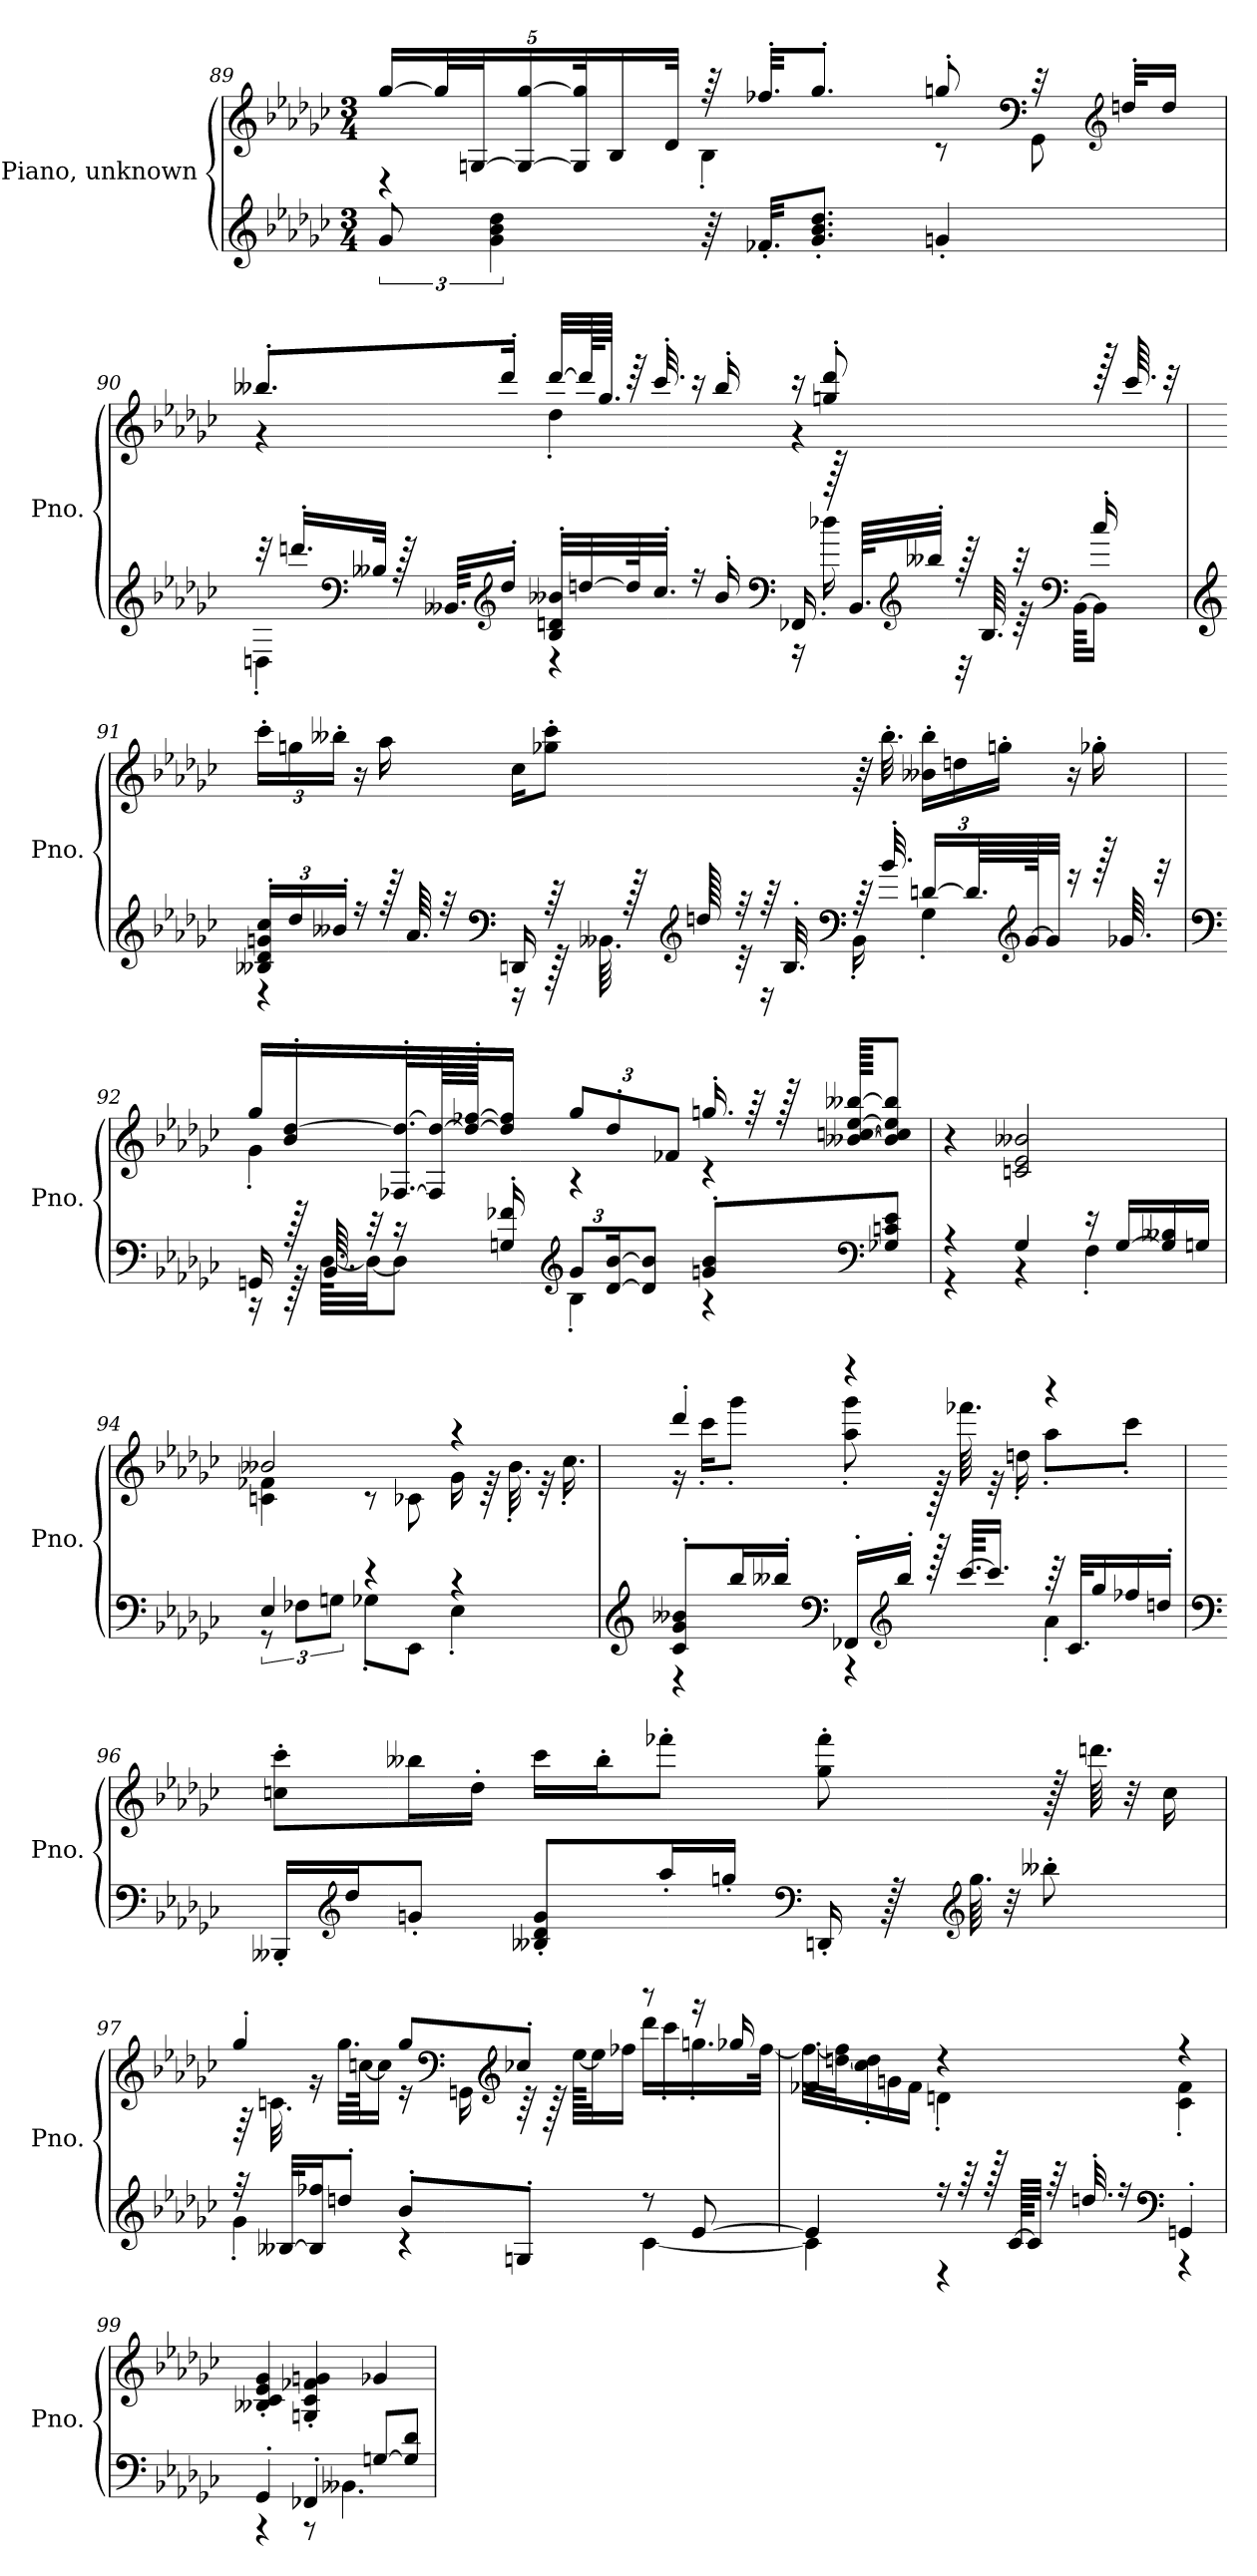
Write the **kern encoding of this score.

**kern	**kern
*part1	*part1
*staff2	*staff1
*I"Piano, unknown	*
*I'Pno.	*
!!LO:LB:g=z
*clefG2	*clefG2
*k[b-e-a-d-g-c-]	*k[b-e-a-d-g-c-]
*M3/4	*M3/4
*	*Xbrackettup
=89	=89
*	*^
12g-/	[20gg-/LL	4r
.	40gg-/L]	.
.	[40Gn/J	.
6g-\ 6b-\ 6dd-\	.	.
.	20G/_ [20gg-/	.
.	40G/] 40gg-/]K	.
.	20B-/	.
.	40d-/JJk	.
64r	64r	4B-'\
32.f-X'/KKL	32.ff-X'/KKL	.
8.g-/' 8.b-/' 8.dd-/'J	8.gg-'/J	.
4gn'/	8ggn'/	8r
*	*clefF4	*
.	32r	8GG-\
*	*clefG2	*
.	32ddn'/KLL	.
.	16dd/JJ	.
!!LO:LB:g=z	!!
=90	=90	=90
*^	*	*
32r	4Dn'\	8.bb--X'/L	4r
16.dddn'/LL	.	.	.
*clefF4	*	*	*
32B--X/JJk	.	.	.
128r	.	.	.
64.BB--X/KKLL	.	.	.
*clefG2	*	*	*
16dd-'/JJ	.	16ddd-'/Jk	.
32B--/' 32dn/' 32b--X/'LLL	4r	[32ddd-/LLL	4dd-'\
[32ddn/	.	128ddd-/KL]	.
.	.	64.gg-/JJJJ	.
64dd/K]	.	64r	.
32.cc-'/JJJ	.	32.ccc-'/	.
16r	.	16r	.
16b--'/	.	16bb--'/	.
*clefF4	*	*	*
16FF-X/	16r	16r	4r
128r	16dd-X'\	8ggn/' 8ddd-/'	.
64.BB--/KLLL	.	.	.
*clefG2	*	*	*
32bb--X'/JJJ	.	.	.
128r	32r	.	.
64.B--/	.	.	.
32r	64r	.	.
*clefF4	*	*	*
.	[64BB--\KKLL	.	.
16cc-'/	16BB--\JJ]	128r	.
.	.	64.ccc-/	.
.	.	32r	.
*	*	*v	*v
!!LO:LB:g=z
=91	=91	=91
*clefG2	*	*
*Xbrackettup	*	*
24B--X/' 24d-/' 24gn/' 24cc-/'LL	4r	24ccc-'\LL
24dd-/	.	24ggn\
24b--X'/JJ	.	24bb--X'\JJ
16r	.	16r
128r	.	16aa-\
64.a-/	.	.
32r	.	.
*clefF4	*	*
16DDn/	16r	16cc-\KL
64r	128r	8gg-X\' 8ccc-\'J
.	64.BB--X\	.
128r	.	.
*clefG2	*	*
128ddn/	.	.
32r	32r	.
64r	16r	.
32.B--'/	.	.
*clefF4	*	*
64r	16BB--'\	64r
32.b--'/	.	32.bb--'\
[16dn/LL	4G-'\	24b--X\' 24bb--\'LL
.	.	24ddn\
64.d/LL]	.	.
.	.	24ggn'\JJ
*clefG2	*	*
[128g/JK	.	.
32g/JJJ]	.	.
16r	.	16r
128r	.	16gg-X'\
64.g-X/	.	.
32r	.	.
!!LO:PB:g=z
=92	=92	=92
*clefF4	*	*
*	*	*^
16GGn/	16r	16gg-/LL	4g-'\
128r	128r	16b-/' [16dd-/'	.
64.BB-/	[64.D-\KLLL	.	.
32r	32D-\JJ_	.	.
16r	8D-\J]	[32.F-X/' 32.dd-/_'L	.
.	.	128F-/] 128dd-/_LL	.
.	.	128dd-/_' [128ff-X/'JJJ	.
16Gn/' 16f-X/'	.	16dd-/] 16ff-/]JJ	.
*clefG2	*	*	*
12g-/L	4B-'\	12gg-/L	4r
[24d-/ [24b-/K	.	12dd-'/	.
8d-/] 8b-/]J	.	.	.
.	.	12f-X/J	.
8gn/' 8b-/'L	4r	16.ggn'/	4r
.	.	64r	.
.	.	128r	.
.	.	[128b--X/ [128ccn/ [128ee-/ [128bb--X/KKKKL	.
*clefF4	*	*	*
8G-X/ 8cn/ 8e-/J	.	8b--/] 8cc/] 8ee-/] 8bb--/]J	.
*	*	*v	*v
=93	=93	=93
4r	4r	4r
4G-/	4r	2cn/ 2e-/ 2b--X/
16r	4F'\	.
[16G-/LL	.	.
16G-/] 16B--X/	.	.
16Gn/JJ	.	.
!!LO:LB:g=z
=94	=94	=94
*	*brackettup	*
*	*	*^
4E-/	12r	2b--X/	4cn\ 4f-X\
.	12F-X\L	.	.
.	12Gn\J	.	.
4r	8G-X'\L	.	8r
.	8EE-\J	.	8c-X\
4r	4E-'\	4r	16g-\
.	.	.	64r
.	.	.	32.b--'\
.	.	.	32r
.	.	.	16.cc-'\
!!LO:LB:g=z	!!
=95	=95	=95	=95
*clefG2	*	*	*
8c-/' 8g-/' 8b--X/'L	4r	4ddd-'/	16r
.	.	.	16ccc-'\KL
16bb-/L	.	.	8ggg-'\J
16bb--X'/JJ	.	.	.
*clefF4	*	*	*
16FF-X'/LL	4r	4r	8aa-\' 8ggg-\'
*clefG2	*	*	*
16bb--'/JJ	.	.	.
128r	.	.	128r
[64.ccc-/KKLL	.	.	64.fff-X\
16.ccc-/JJ]	.	.	32r
.	.	.	16ddn'\
64r	4a-'\	4r	8aa-'\L
32.c-/KLL	.	.	.
16gg-/	.	.	.
16ff-X/	.	.	8ccc-'\J
16ddn'/JJ	.	.	.
*v	*v	*	*
*	*v	*v
!!LO:LB:g=z
=96	=96
*clefF4	*
16BBB--X'/LL	8ccn\' 8ccc-\'L
*clefG2	*
16dd-/J	.
8gn'/J	16bb--X\L
.	16dd-'\JJ
8B--X/' 8d-/' 8g/'L	16ccc-\LL
.	16bb--'\J
16aa-'/L	8fff-X'\J
16ggn'/JJ	.
*clefF4	*
16DDn'/	8gg-\' 8fff-\'
128r	.
*clefG2	*
64.gg\	.
32r	.
8bb--X'\	128r
.	64.dddn\
.	32r
.	16cc\
!!LO:LB:g=z
=97	=97
*^	*^
32r	4g-'\	4gg-'/	64r
.	.	.	32.cn\
[32B--X/KLL	.	.	.
16B--/] 16ff-X/J	.	.	16r
8ddn'/J	.	.	32.gg-\LLL
.	.	.	[64ccn\JK
.	.	.	16cc\JJ]
8b-'/L	4r	8gg-/L	16r
*	*	*clefF4	*
.	.	.	16GGn\
*	*	*clefG2	*
8Gn'/J	.	8cc-X'/J	64r
.	.	.	128r
.	.	.	[128ee-\KKLLL
.	.	.	32ee-\J]
.	.	.	16ff-X\JJ
8r	[4c-\	8r	16ddd-\LL
.	.	.	16ccc-'\
[8e-/	.	16r	16.ggn'\
.	.	16gg-X/	.
.	.	.	[32ff-\JJk
!!LO:LB:g=z	!!
=98	=98	=98	=98
4e-/]	4c-\]	4f-X'/	32ff-\LLL_
.	.	.	[32ddn\ 32ff-\]J
.	.	.	16cc-\' 16dd\]'
.	.	.	16gn\
.	.	.	16f-\JJ
16r	4r	4r	4dn'\
64r	.	.	.
128r	.	.	.
[128c-/KKLLL	.	.	.
32c-/JJJ]	.	.	.
64r	.	.	.
32.ddn'/	.	.	.
16r	.	.	.
*clefF4	*	*	*
4GGn'/	4r	4r	4c-\' 4f-\'
*	*	*v	*v
=99	=99	=99
4GG-'/	4r	4B--X/' 4c-/' 4e-/' 4g-/'
4FF-X'/	8r	4Gn/' 4c-/' 4f-X/' 4gn/'
.	4.BB--X\	.
[8Gn/L	.	4g-X/
8G/] 8d-/J	.	.
*v	*v	*
=	=
*-	*-
